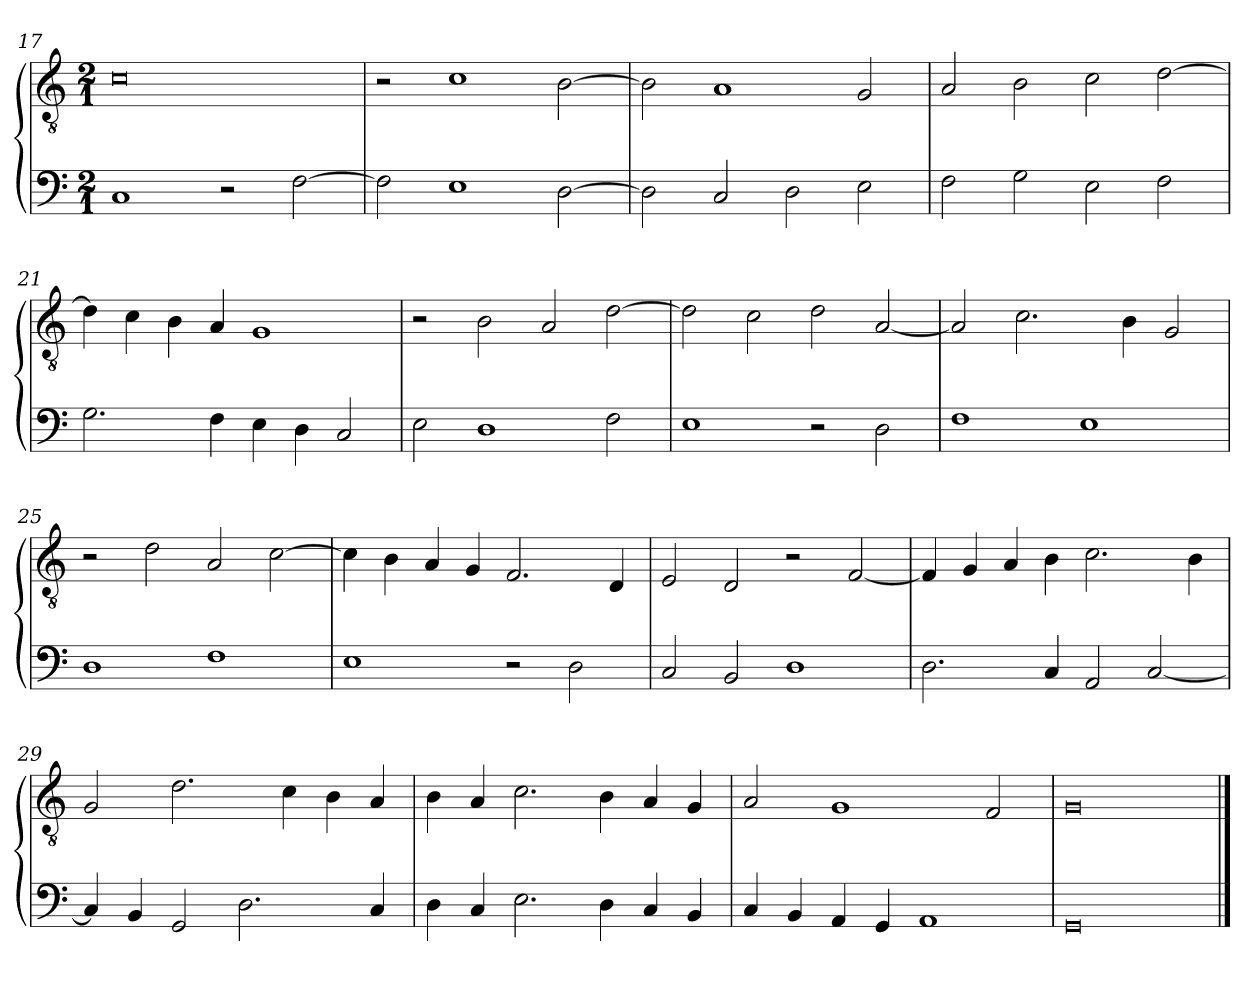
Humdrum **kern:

**kern	**kern
*part2	*part1
*staff2	*staff1
*clefF4	*clefGv2
*k[]	*k[]
*M2/1	*M2/1
=17	=17
1C	0c
2r	.
[2F	.
=18	=18
2F]	2r
1E	1c
[2D	[2B
=19	=19
2D]	2B]
2C	1A
2D	.
2E	2G
=20	=20
2F	2A
2G	2B
2E	2c
2F	[2d
=21	=21
2.G	4d]
.	4c
.	4B
4F	4A
4E	1G
4D	.
2C	.
=22	=22
2E	2r
1D	2B
.	2A
2F	[2d
=23	=23
1E	2d]
.	2c
2r	2d
2D	[2A
=24	=24
1F	2A]
.	2.c
1E	.
.	4B
.	2G
=25	=25
1D	2r
.	2d
1F	2A
.	[2c
=26	=26
1E	4c]
.	4B
.	4A
.	4G
2r	2.F
2D	.
.	4D
=27	=27
2C	2E
2BB	2D
1D	2r
.	[2F
=28	=28
2.D	4F]
.	4G
.	4A
4C	4B
2AA	2.c
[2C	.
.	4B
=29	=29
4C]	2G
4BB	.
2GG	2.d
2.D	.
.	4c
.	4B
4C	4A
=30	=30
4D	4B
4C	4A
2.E	2.c
4D	4B
4C	4A
4BB	4G
=31	=31
4C	2A
4BB	.
4AA	1G
4GG	.
1AA	.
.	2F
=32	=32
0GG	0G
==	==
*-	*-
